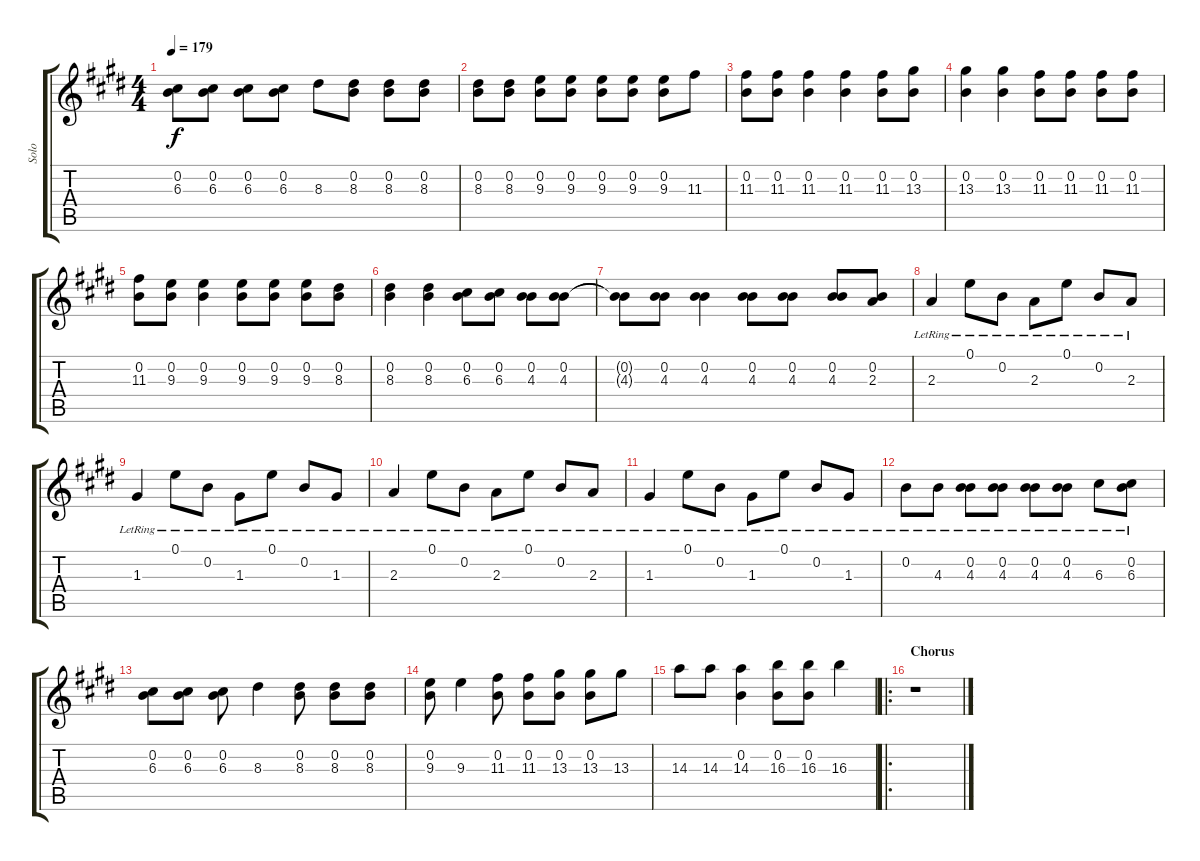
\track ("Solo" "Solo") {instrument distortionguitar}
\staff {score tabs}
\tuning (E4 B3 G3 D3 A2 E2) {hide}
\ts (4 4)
\tempo 179
\clef g2
\ks e
(0.2 6.3).8{dy f} (0.2 6.3).8 (0.2 6.3).8 (0.2 6.3).8 8.3.8 (0.2 8.3).8 (0.2 8.3).8 (0.2 8.3).8 |
\ks c#minor
(0.2 8.3).8 (0.2 8.3).8 (0.2 9.3).8 (0.2 9.3).8 (0.2 9.3).8 (0.2 9.3).8 (0.2 9.3).8 11.3.8 |
(0.2 11.3).8 (0.2 11.3).8 (0.2 11.3).4 (0.2 11.3).4 (0.2 11.3).8 (0.2 13.3).8 |
(0.2 13.3).4 (0.2 13.3).4 (0.2 11.3).8 (0.2 11.3).8 (0.2 11.3).8 (0.2 11.3).8 |
\ks e
(0.2 11.3).8 (0.2 9.3).8 (0.2 9.3).4 (0.2 9.3).8 (0.2 9.3).8 (0.2 9.3).8 (0.2 8.3).8 |
\ks c#minor
(0.2 8.3).4 (0.2 8.3).4 (0.2 6.3).8 (0.2 6.3).8 (0.2 4.3).8 (0.2 4.3).8 |
(0.2{t} 4.3{t}).8 (0.2 4.3).8 (0.2 4.3).4 (0.2 4.3).8 (0.2 4.3).8 (0.2 4.3).8 (0.2 2.3).8 |
2.3{lr}.4 0.1{lr}.8 0.2{lr}.8 2.3{lr}.8 0.1{lr}.8 0.2{lr}.8 2.3{lr}.8 |
\ks e
1.3{lr}.4 0.1{lr}.8 0.2{lr}.8 1.3{lr}.8 0.1{lr}.8 0.2{lr}.8 1.3{lr}.8 |
\ks c#minor
2.3{lr}.4 0.1{lr}.8 0.2{lr}.8 2.3{lr}.8 0.1{lr}.8 0.2{lr}.8 2.3{lr}.8 |
1.3{lr}.4 0.1{lr}.8 0.2{lr}.8 1.3{lr}.8 0.1{lr}.8 0.2{lr}.8 1.3{lr}.8 |
0.2{lr}.8 4.3{lr}.8 (0.2{lr} 4.3{lr}).8 (0.2{lr} 4.3{lr}).8 (0.2{lr} 4.3{lr}).8 (0.2{lr} 4.3{lr}).8 6.3{lr}.8 (0.2{lr} 6.3{lr}).8 |
\ks e
(0.2 6.3).8 (0.2 6.3).8 (0.2 6.3).8 8.3.4 (0.2 8.3).8 (0.2 8.3).8 (0.2 8.3).8 |
\ks c#minor
(0.2 9.3).8 9.3.4 (0.2 11.3).8 (0.2 11.3).8 (0.2 13.3).8 (0.2 13.3).8 13.3.8 |
14.3.8 14.3.8 (0.2 14.3).4 (0.2 16.3).8 (0.2 16.3).8 16.3.4 |
\ro
\section ("" "Chorus")
r.1
